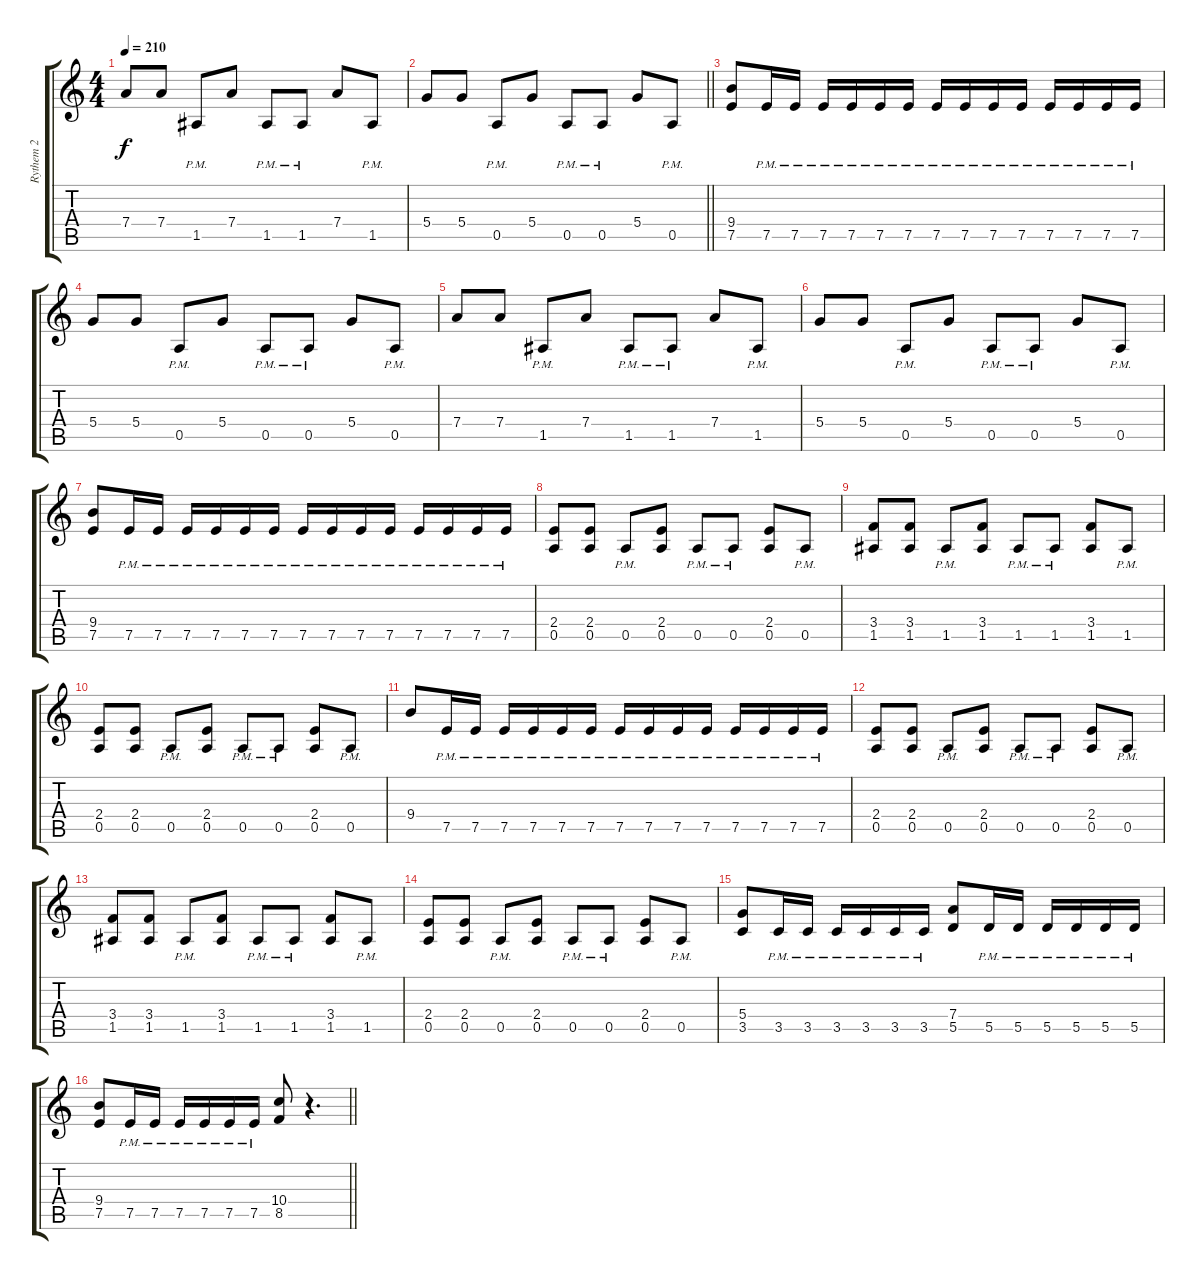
\track ("Rythem 2" "Rythem 2") {instrument overdrivenguitar}
\staff {score tabs}
\tuning (E4 B3 G3 D3 A2 D2) {hide}
\ts (4 4)
\tempo 210
\clef g2
\ks c
7.4.8{dy f} 7.4.8 1.5{pm}.8 7.4.8 1.5{pm}.8 1.5{pm}.8 7.4.8 1.5{pm}.8 |
\barLineRight lightlight
5.4.8 5.4.8 0.5{pm}.8 5.4.8 0.5{pm}.8 0.5{pm}.8 5.4.8 0.5{pm}.8 |
(9.4 7.5).8 7.5{pm}.16 7.5{pm}.16 7.5{pm}.16 7.5{pm}.16 7.5{pm}.16 7.5{pm}.16 7.5{pm}.16 7.5{pm}.16 7.5{pm}.16 7.5{pm}.16 7.5{pm}.16 7.5{pm}.16 7.5{pm}.16 7.5{pm}.16 |
5.4.8 5.4.8 0.5{pm}.8 5.4.8 0.5{pm}.8 0.5{pm}.8 5.4.8 0.5{pm}.8 |
7.4.8 7.4.8 1.5{pm}.8 7.4.8 1.5{pm}.8 1.5{pm}.8 7.4.8 1.5{pm}.8 |
5.4.8 5.4.8 0.5{pm}.8 5.4.8 0.5{pm}.8 0.5{pm}.8 5.4.8 0.5{pm}.8 |
(9.4 7.5).8 7.5{pm}.16 7.5{pm}.16 7.5{pm}.16 7.5{pm}.16 7.5{pm}.16 7.5{pm}.16 7.5{pm}.16 7.5{pm}.16 7.5{pm}.16 7.5{pm}.16 7.5{pm}.16 7.5{pm}.16 7.5{pm}.16 7.5{pm}.16 |
(2.4 0.5).8 (2.4 0.5).8 0.5{pm}.8 (2.4 0.5).8 0.5{pm}.8 0.5{pm}.8 (2.4 0.5).8 0.5{pm}.8 |
(3.4 1.5).8 (3.4 1.5).8 1.5{pm}.8 (3.4 1.5).8 1.5{pm}.8 1.5{pm}.8 (3.4 1.5).8 1.5{pm}.8 |
(2.4 0.5).8 (2.4 0.5).8 0.5{pm}.8 (2.4 0.5).8 0.5{pm}.8 0.5{pm}.8 (2.4 0.5).8 0.5{pm}.8 |
9.4.8 7.5{pm}.16 7.5{pm}.16 7.5{pm}.16 7.5{pm}.16 7.5{pm}.16 7.5{pm}.16 7.5{pm}.16 7.5{pm}.16 7.5{pm}.16 7.5{pm}.16 7.5{pm}.16 7.5{pm}.16 7.5{pm}.16 7.5{pm}.16 |
(2.4 0.5).8 (2.4 0.5).8 0.5{pm}.8 (2.4 0.5).8 0.5{pm}.8 0.5{pm}.8 (2.4 0.5).8 0.5{pm}.8 |
(3.4 1.5).8 (3.4 1.5).8 1.5{pm}.8 (3.4 1.5).8 1.5{pm}.8 1.5{pm}.8 (3.4 1.5).8 1.5{pm}.8 |
(2.4 0.5).8 (2.4 0.5).8 0.5{pm}.8 (2.4 0.5).8 0.5{pm}.8 0.5{pm}.8 (2.4 0.5).8 0.5{pm}.8 |
(5.4 3.5).8 3.5{pm}.16 3.5{pm}.16 3.5{pm}.16 3.5{pm}.16 3.5{pm}.16 3.5{pm}.16 (7.4 5.5).8 5.5{pm}.16 5.5{pm}.16 5.5{pm}.16 5.5{pm}.16 5.5{pm}.16 5.5{pm}.16 |
\barLineRight lightlight
(9.4 7.5).8 7.5{pm}.16 7.5{pm}.16 7.5{pm}.16 7.5{pm}.16 7.5{pm}.16 7.5{pm}.16 (10.4 8.5).8 r.4{d}
